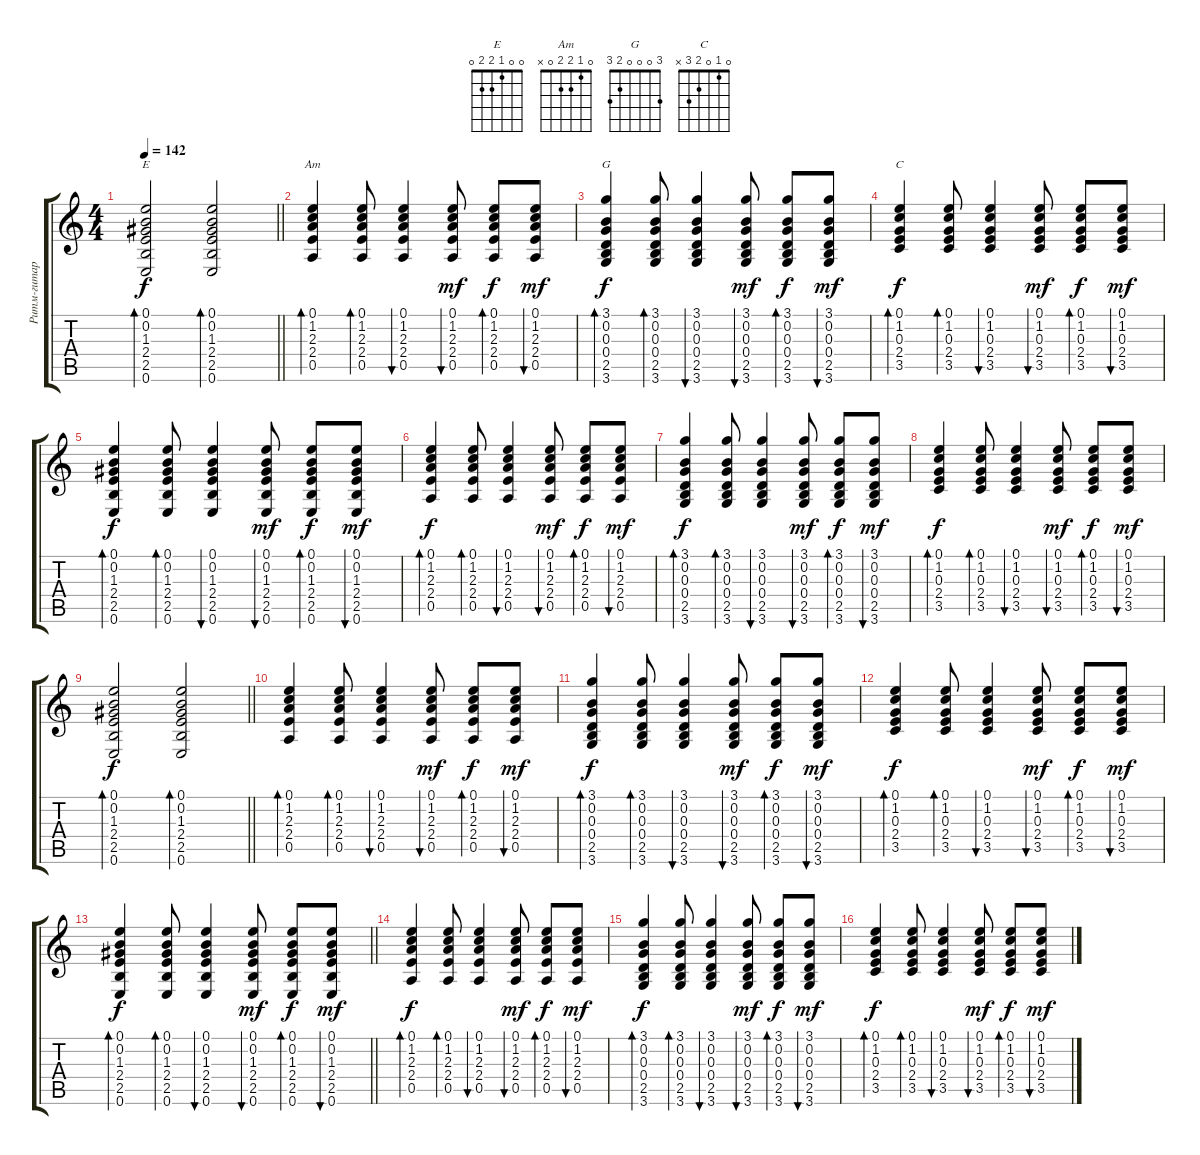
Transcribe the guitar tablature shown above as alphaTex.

\track ("Ритм-гитара" "Ритм-гитар") {instrument acousticguitarsteel}
\staff {score tabs}
\tuning (E4 B3 G3 D3 A2 E2) {hide}
\chord ("E" 0 0 1 2 2 0)
\chord ("Am" 0 1 2 2 0 x)
\chord ("G" 3 0 0 0 2 3)
\chord ("C" 0 1 0 2 3 x)
\ts (4 4)
\tempo 142
\clef g2
\barLineRight lightlight
\ks c
(0.1 0.2 1.3 2.4 2.5 0.6).2{bd 60 ch "E" dy f} (0.1 0.2 1.3 2.4 2.5 0.6).2{bd 60} |
(0.1 1.2 2.3 2.4 0.5).4{bd 60 ch "Am" volume 12} (0.1 1.2 2.3 2.4 0.5).8{bd 60} (0.1 1.2 2.3 2.4 0.5).4{bu 60} (0.1 1.2 2.3 2.4 0.5).8{bu 60 dy mf} (0.1 1.2 2.3 2.4 0.5).8{bd 60 dy f} (0.1 1.2 2.3 2.4 0.5).8{bu 60 dy mf} |
(3.1 0.2 0.3 0.4 2.5 3.6).4{bd 60 ch "G" dy f} (3.1 0.2 0.3 0.4 2.5 3.6).8{bd 60} (3.1 0.2 0.3 0.4 2.5 3.6).4{bu 60} (3.1 0.2 0.3 0.4 2.5 3.6).8{bu 60 dy mf} (3.1 0.2 0.3 0.4 2.5 3.6).8{bd 60 dy f} (3.1 0.2 0.3 0.4 2.5 3.6).8{bu 60 dy mf} |
(0.1 1.2 0.3 2.4 3.5).4{bd 60 ch "C" dy f} (0.1 1.2 0.3 2.4 3.5).8{bd 60} (0.1 1.2 0.3 2.4 3.5).4{bu 60} (0.1 1.2 0.3 2.4 3.5).8{bu 60 dy mf} (0.1 1.2 0.3 2.4 3.5).8{bd 60 dy f} (0.1 1.2 0.3 2.4 3.5).8{bu 60 dy mf} |
(0.1 0.2 1.3 2.4 2.5 0.6).4{bd 60 dy f} (0.1 0.2 1.3 2.4 2.5 0.6).8{bd 60} (0.1 0.2 1.3 2.4 2.5 0.6).4{bu 60} (0.1 0.2 1.3 2.4 2.5 0.6).8{bu 60 dy mf} (0.1 0.2 1.3 2.4 2.5 0.6).8{bd 60 dy f} (0.1 0.2 1.3 2.4 2.5 0.6).8{bu 60 dy mf} |
(0.1 1.2 2.3 2.4 0.5).4{bd 60 dy f} (0.1 1.2 2.3 2.4 0.5).8{bd 60} (0.1 1.2 2.3 2.4 0.5).4{bu 60} (0.1 1.2 2.3 2.4 0.5).8{bu 60 dy mf} (0.1 1.2 2.3 2.4 0.5).8{bd 60 dy f} (0.1 1.2 2.3 2.4 0.5).8{bu 60 dy mf} |
(3.1 0.2 0.3 0.4 2.5 3.6).4{bd 60 dy f} (3.1 0.2 0.3 0.4 2.5 3.6).8{bd 60} (3.1 0.2 0.3 0.4 2.5 3.6).4{bu 60} (3.1 0.2 0.3 0.4 2.5 3.6).8{bu 60 dy mf} (3.1 0.2 0.3 0.4 2.5 3.6).8{bd 60 dy f} (3.1 0.2 0.3 0.4 2.5 3.6).8{bu 60 dy mf} |
(0.1 1.2 0.3 2.4 3.5).4{bd 60 dy f} (0.1 1.2 0.3 2.4 3.5).8{bd 60} (0.1 1.2 0.3 2.4 3.5).4{bu 60} (0.1 1.2 0.3 2.4 3.5).8{bu 60 dy mf} (0.1 1.2 0.3 2.4 3.5).8{bd 60 dy f} (0.1 1.2 0.3 2.4 3.5).8{bu 60 dy mf} |
\barLineRight lightlight
(0.1 0.2 1.3 2.4 2.5 0.6).2{bd 60 dy f} (0.1 0.2 1.3 2.4 2.5 0.6).2{bd 60} |
(0.1 1.2 2.3 2.4 0.5).4{bd 60 volume 12} (0.1 1.2 2.3 2.4 0.5).8{bd 60} (0.1 1.2 2.3 2.4 0.5).4{bu 60} (0.1 1.2 2.3 2.4 0.5).8{bu 60 dy mf} (0.1 1.2 2.3 2.4 0.5).8{bd 60 dy f} (0.1 1.2 2.3 2.4 0.5).8{bu 60 dy mf} |
(3.1 0.2 0.3 0.4 2.5 3.6).4{bd 60 dy f} (3.1 0.2 0.3 0.4 2.5 3.6).8{bd 60} (3.1 0.2 0.3 0.4 2.5 3.6).4{bu 60} (3.1 0.2 0.3 0.4 2.5 3.6).8{bu 60 dy mf} (3.1 0.2 0.3 0.4 2.5 3.6).8{bd 60 dy f} (3.1 0.2 0.3 0.4 2.5 3.6).8{bu 60 dy mf} |
(0.1 1.2 0.3 2.4 3.5).4{bd 60 dy f} (0.1 1.2 0.3 2.4 3.5).8{bd 60} (0.1 1.2 0.3 2.4 3.5).4{bu 60} (0.1 1.2 0.3 2.4 3.5).8{bu 60 dy mf} (0.1 1.2 0.3 2.4 3.5).8{bd 60 dy f} (0.1 1.2 0.3 2.4 3.5).8{bu 60 dy mf} |
\barLineRight lightlight
(0.1 0.2 1.3 2.4 2.5 0.6).4{bd 60 dy f} (0.1 0.2 1.3 2.4 2.5 0.6).8{bd 60} (0.1 0.2 1.3 2.4 2.5 0.6).4{bu 60} (0.1 0.2 1.3 2.4 2.5 0.6).8{bu 60 dy mf} (0.1 0.2 1.3 2.4 2.5 0.6).8{bd 60 dy f} (0.1 0.2 1.3 2.4 2.5 0.6).8{bu 60 dy mf} |
(0.1 1.2 2.3 2.4 0.5).4{bd 60 dy f volume 12} (0.1 1.2 2.3 2.4 0.5).8{bd 60} (0.1 1.2 2.3 2.4 0.5).4{bu 60} (0.1 1.2 2.3 2.4 0.5).8{bu 60 dy mf} (0.1 1.2 2.3 2.4 0.5).8{bd 60 dy f} (0.1 1.2 2.3 2.4 0.5).8{bu 60 dy mf} |
(3.1 0.2 0.3 0.4 2.5 3.6).4{bd 60 dy f} (3.1 0.2 0.3 0.4 2.5 3.6).8{bd 60} (3.1 0.2 0.3 0.4 2.5 3.6).4{bu 60} (3.1 0.2 0.3 0.4 2.5 3.6).8{bu 60 dy mf} (3.1 0.2 0.3 0.4 2.5 3.6).8{bd 60 dy f} (3.1 0.2 0.3 0.4 2.5 3.6).8{bu 60 dy mf} |
(0.1 1.2 0.3 2.4 3.5).4{bd 60 dy f} (0.1 1.2 0.3 2.4 3.5).8{bd 60} (0.1 1.2 0.3 2.4 3.5).4{bu 60} (0.1 1.2 0.3 2.4 3.5).8{bu 60 dy mf} (0.1 1.2 0.3 2.4 3.5).8{bd 60 dy f} (0.1 1.2 0.3 2.4 3.5).8{bu 60 dy mf}
